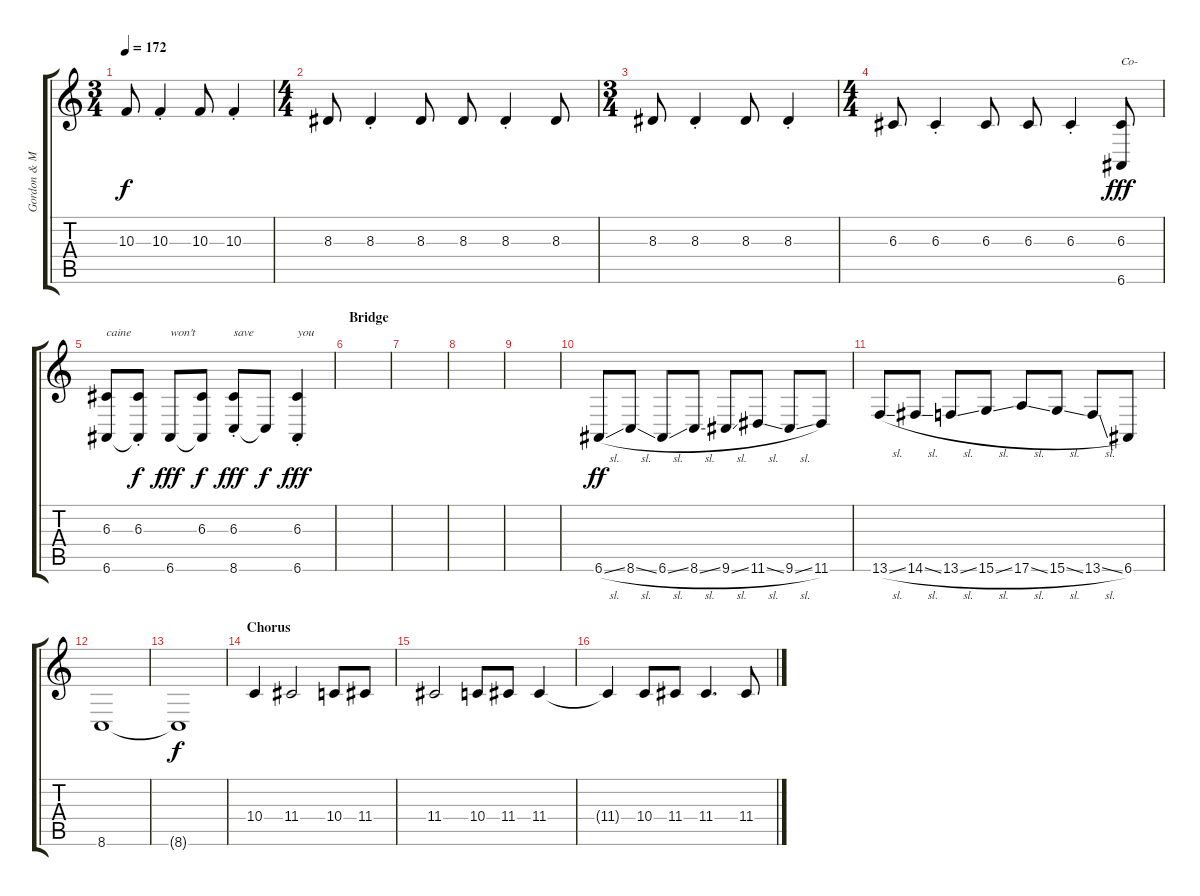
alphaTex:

\track ("Gordon & Matt Vocals" "Gordon & M") {instrument baritonesax}
\staff {score tabs}
\tuning (E4 B3 G3 D3 A2 E2) {hide}
\ts (3 4)
\tempo 172
\clef g2
\ks c
10.3.8{dy f} 10.3{st}.4 10.3.8 10.3{st}.4 |
\ts (4 4)
8.3.8 8.3{st}.4 8.3.8 8.3.8 8.3{st}.4 8.3.8 |
\ts (3 4)
8.3.8 8.3{st}.4 8.3.8 8.3{st}.4 |
\ts (4 4)
6.3.8 6.3{st}.4 6.3.8 6.3.8 6.3{st}.4 (6.3 6.6).8{txt "Co-" dy fff} |
(6.3 6.6).8{txt "caine"} (6.3{st} 6.6{t}).8{dy f} 6.6.8{txt "won't" dy fff} (6.3 6.6{t}).8{dy f} (6.3{st} 8.6).8{txt "save" dy fff} 8.6{t}.8{dy f} (6.3{st} 6.6).4{txt "you" dy fff} |
\section ("" "Bridge")
|
|
|
|
6.6{sl}.8{dy ff} 8.6{sl}.8 6.6{sl}.8 8.6{sl}.8 9.6{sl}.8 11.6{sl}.8 9.6{sl}.8 11.6.8 |
13.6{sl}.8 14.6{sl}.8 13.6{sl}.8 15.6{sl}.8 17.6{sl}.8 15.6{sl}.8 13.6{sl}.8 6.6.8 |
8.6.1 |
8.6{t}.1{dy f} |
\section ("" "Chorus")
10.4.4 11.4.2 10.4.8 11.4.8 |
11.4.2 10.4.8 11.4.8 11.4.4 |
11.4{t}.4 10.4.8 11.4.8 11.4.4{d} 11.4.8
